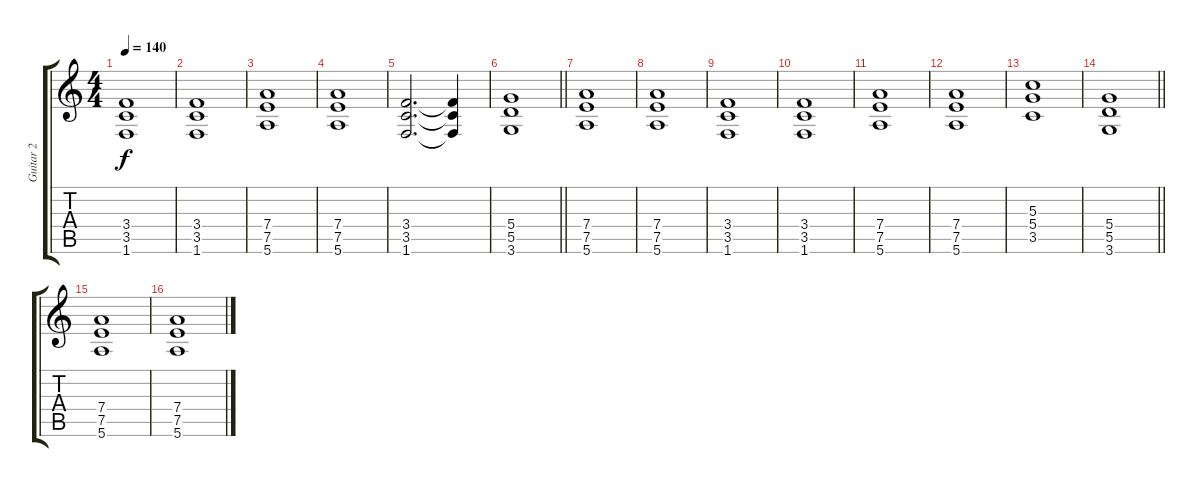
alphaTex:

\track ("Guitar 2" "Guitar 2") {instrument distortionguitar}
\staff {score tabs}
\tuning (E4 B3 G3 D3 A2 E2) {hide}
\ts (4 4)
\tempo 140
\clef g2
\ks c
(3.4 3.5 1.6).1{dy f} |
(3.4 3.5 1.6).1 |
(7.4 7.5 5.6).1 |
(7.4 7.5 5.6).1 |
(3.4 3.5 1.6).2{d} (3.4{t} 3.5{t} 1.6{t}).4 |
\barLineRight lightlight
(5.4 5.5 3.6).1 |
(7.4 7.5 5.6).1 |
(7.4 7.5 5.6).1 |
(3.4 3.5 1.6).1 |
(3.4 3.5 1.6).1 |
(7.4 7.5 5.6).1 |
(7.4 7.5 5.6).1 |
(5.3 5.4 3.5).1 |
\barLineRight lightlight
(5.4 5.5 3.6).1 |
(7.4 7.5 5.6).1 |
(7.4 7.5 5.6).1
